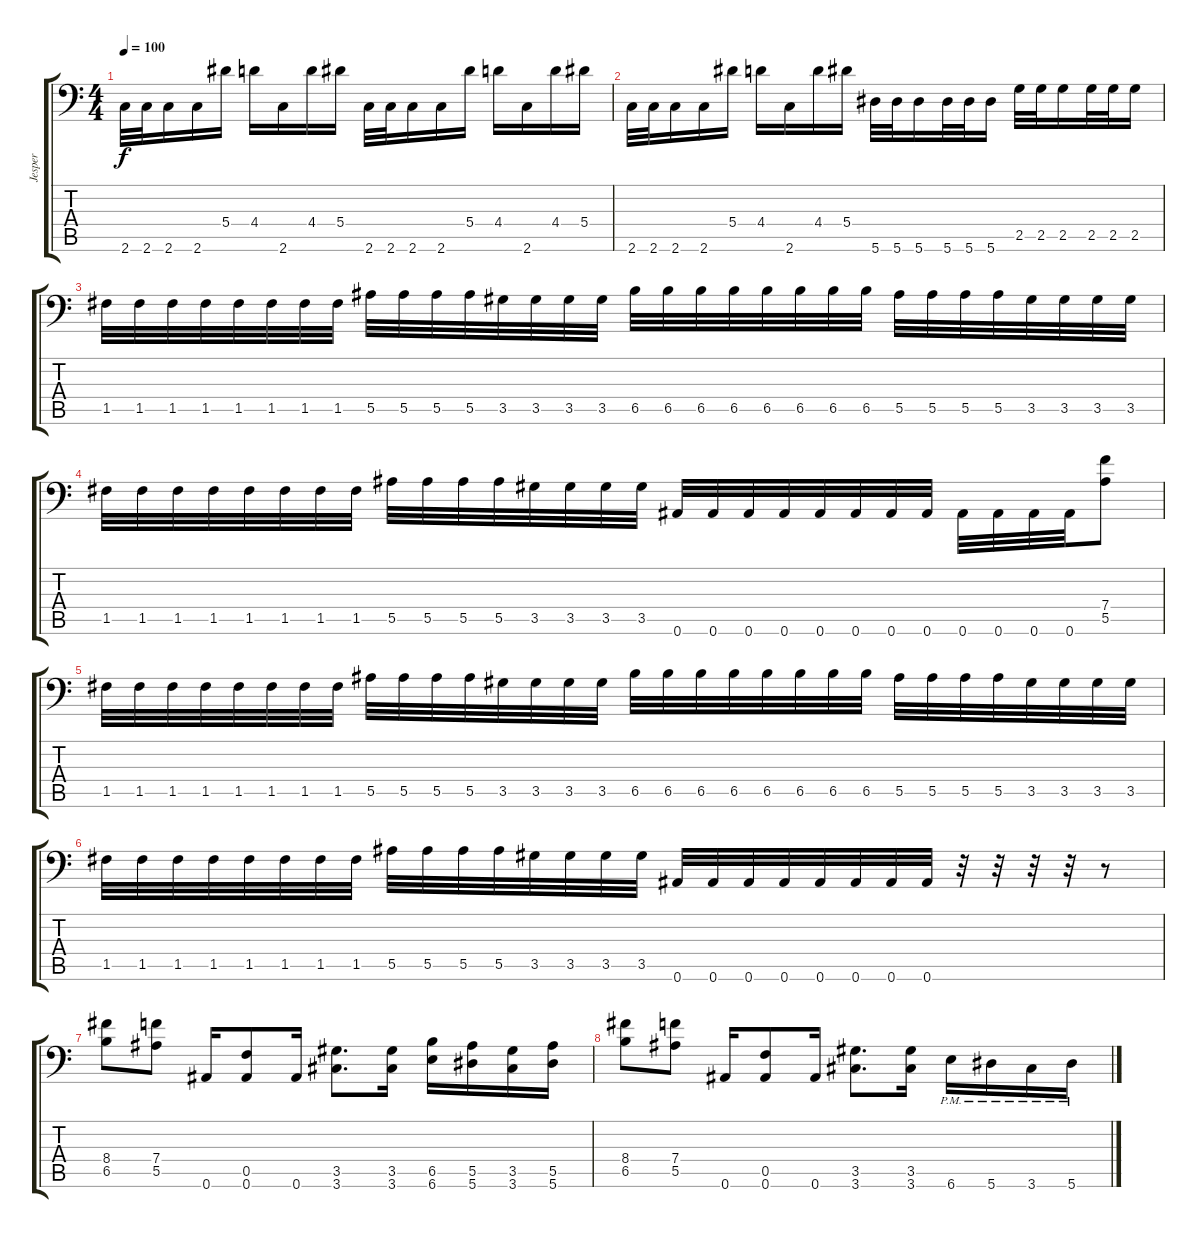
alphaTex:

\track ("Jesper" "Jesper") {instrument distortionguitar}
\staff {score tabs}
\tuning (C4 G3 Eb3 Bb2 F2 Bb1) {hide}
\ts (4 4)
\tempo 100
\clef f4
\ks c
2.6.32{dy f} 2.6.32 2.6.16 2.6.16 5.4.16 4.4.16 2.6.16 4.4.16 5.4.16 2.6.32 2.6.32 2.6.16 2.6.16 5.4.16 4.4.16 2.6.16 4.4.16 5.4.16 |
2.6.32 2.6.32 2.6.16 2.6.16 5.4.16 4.4.16 2.6.16 4.4.16 5.4.16 5.6.32 5.6.32 5.6.16 5.6.32 5.6.32 5.6.16 2.5.32 2.5.32 2.5.16 2.5.32 2.5.32 2.5.16 |
1.5.32 1.5.32 1.5.32 1.5.32 1.5.32 1.5.32 1.5.32 1.5.32 5.5.32 5.5.32 5.5.32 5.5.32 3.5.32 3.5.32 3.5.32 3.5.32 6.5.32 6.5.32 6.5.32 6.5.32 6.5.32 6.5.32 6.5.32 6.5.32 5.5.32 5.5.32 5.5.32 5.5.32 3.5.32 3.5.32 3.5.32 3.5.32 |
1.5.32 1.5.32 1.5.32 1.5.32 1.5.32 1.5.32 1.5.32 1.5.32 5.5.32 5.5.32 5.5.32 5.5.32 3.5.32 3.5.32 3.5.32 3.5.32 0.6.32 0.6.32 0.6.32 0.6.32 0.6.32 0.6.32 0.6.32 0.6.32 0.6.32 0.6.32 0.6.32 0.6.32 (7.4 5.5).8 |
1.5.32 1.5.32 1.5.32 1.5.32 1.5.32 1.5.32 1.5.32 1.5.32 5.5.32 5.5.32 5.5.32 5.5.32 3.5.32 3.5.32 3.5.32 3.5.32 6.5.32 6.5.32 6.5.32 6.5.32 6.5.32 6.5.32 6.5.32 6.5.32 5.5.32 5.5.32 5.5.32 5.5.32 3.5.32 3.5.32 3.5.32 3.5.32 |
1.5.32 1.5.32 1.5.32 1.5.32 1.5.32 1.5.32 1.5.32 1.5.32 5.5.32 5.5.32 5.5.32 5.5.32 3.5.32 3.5.32 3.5.32 3.5.32 0.6.32 0.6.32 0.6.32 0.6.32 0.6.32 0.6.32 0.6.32 0.6.32 r.32 r.32 r.32 r.32 r.8 |
(8.4 6.5).8 (7.4 5.5).8 0.6.16 (0.5 0.6).8 0.6.16 (3.5 3.6).8{d} (3.5 3.6).16 (6.5 6.6).16 (5.5 5.6).16 (3.5 3.6).16 (5.5 5.6).16 |
(8.4 6.5).8 (7.4 5.5).8 0.6.16 (0.5 0.6).8 0.6.16 (3.5 3.6).8{d} (3.5 3.6).16 6.6{pm}.16 5.6{pm}.16 3.6{pm}.16 5.6{pm}.16
